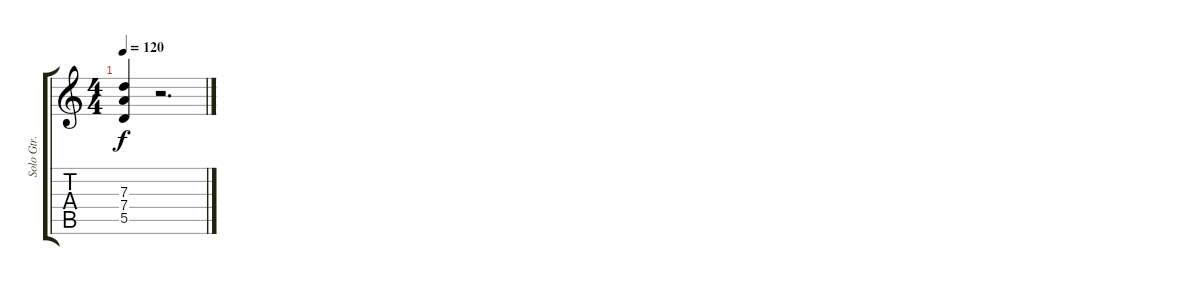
\track ("Solo Gtr. 2" "Solo Gtr. ") {instrument overdrivenguitar}
\staff {score tabs}
\tuning (E4 B3 G3 D3 A2 E2) {hide}
\ts (4 4)
\tempo 120
\clef g2
\ks c
(7.3 7.4 5.5).4{dy f} r.2{d}
